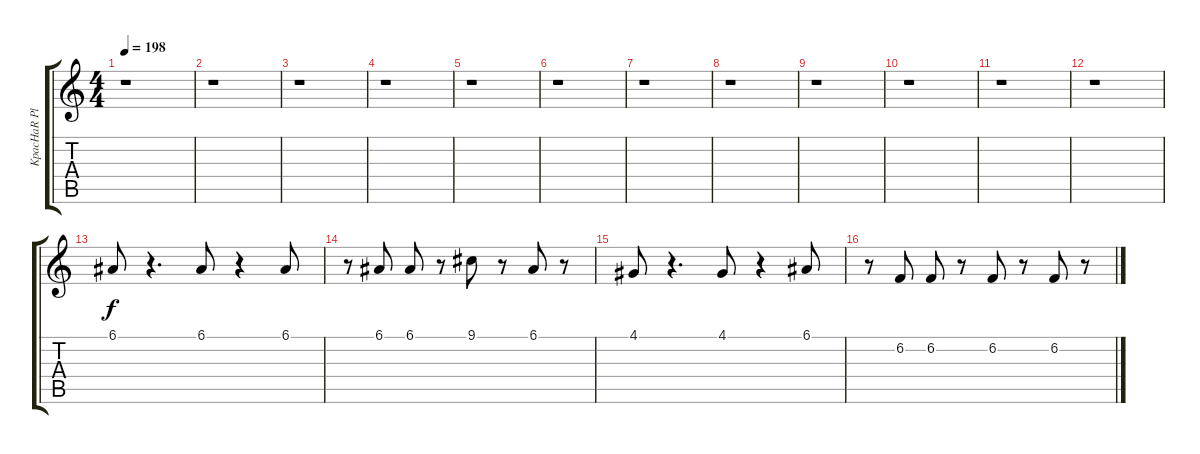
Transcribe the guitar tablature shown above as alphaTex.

\track ("KpacHaR Plesen" "KpacHaR Pl") {instrument orchestrahit}
\staff {score tabs}
\tuning (E4 B3 G3 D3 A2 E2) {hide}
\ts (4 4)
\tempo 198
\clef g2
\ks c
r.1{dy f} |
r.1 |
r.1 |
r.1 |
r.1 |
r.1 |
r.1 |
r.1 |
r.1 |
r.1 |
r.1 |
r.1 |
6.1.8 r.4{d} 6.1.8 r.4 6.1.8 |
r.8 6.1.8 6.1.8 r.8 9.1.8 r.8 6.1.8 r.8 |
4.1.8 r.4{d} 4.1.8 r.4 6.1.8 |
r.8 6.2.8 6.2.8 r.8 6.2.8 r.8 6.2.8 r.8
